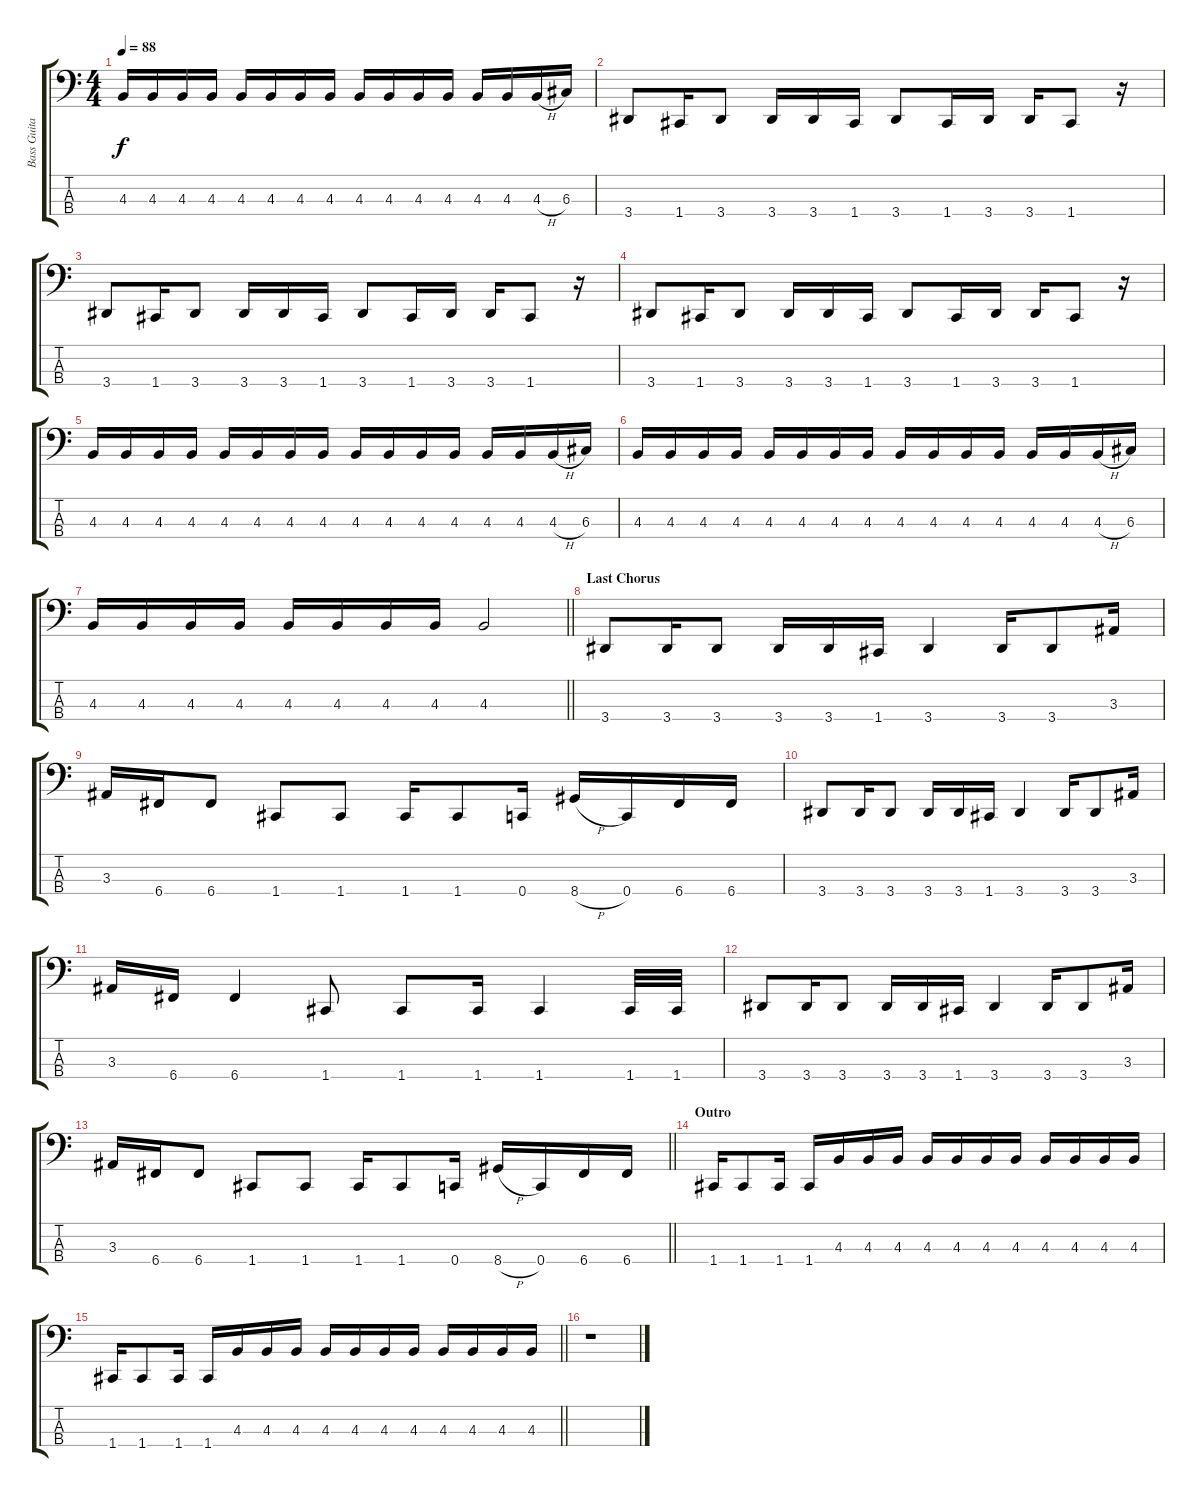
\track ("Bass Guitar" "Bass Guita") {instrument electricbasspick}
\staff {score tabs}
\tuning (F2 C2 G1 C1) {hide}
\ts (4 4)
\tempo 88
\clef f4
\ks c
4.3.16{dy f} 4.3.16 4.3.16 4.3.16 4.3.16 4.3.16 4.3.16 4.3.16 4.3.16 4.3.16 4.3.16 4.3.16 4.3.16 4.3.16 4.3{h}.16 6.3.16 |
3.4.8 1.4.16 3.4.8 3.4.16 3.4.16 1.4.16 3.4.8 1.4.16 3.4.16 3.4.16 1.4.8 r.16 |
3.4.8 1.4.16 3.4.8 3.4.16 3.4.16 1.4.16 3.4.8 1.4.16 3.4.16 3.4.16 1.4.8 r.16 |
3.4.8 1.4.16 3.4.8 3.4.16 3.4.16 1.4.16 3.4.8 1.4.16 3.4.16 3.4.16 1.4.8 r.16 |
4.3.16 4.3.16 4.3.16 4.3.16 4.3.16 4.3.16 4.3.16 4.3.16 4.3.16 4.3.16 4.3.16 4.3.16 4.3.16 4.3.16 4.3{h}.16 6.3.16 |
4.3.16 4.3.16 4.3.16 4.3.16 4.3.16 4.3.16 4.3.16 4.3.16 4.3.16 4.3.16 4.3.16 4.3.16 4.3.16 4.3.16 4.3{h}.16 6.3.16 |
\barLineRight lightlight
4.3.16 4.3.16 4.3.16 4.3.16 4.3.16 4.3.16 4.3.16 4.3.16 4.3.2 |
\section ("" "Last Chorus")
3.4.8 3.4.16 3.4.8 3.4.16 3.4.16 1.4.16 3.4.4 3.4.16 3.4.8 3.3.16 |
3.3.16 6.4.16 6.4.8 1.4.8 1.4.8 1.4.16 1.4.8 0.4.16 8.4{h}.16 0.4.16 6.4.16 6.4.16 |
3.4.8 3.4.16 3.4.8 3.4.16 3.4.16 1.4.16 3.4.4 3.4.16 3.4.8 3.3.16 |
3.3.16 6.4.16 6.4.4 1.4.8 1.4.8 1.4.16 1.4.4 1.4.32 1.4.32 |
3.4.8 3.4.16 3.4.8 3.4.16 3.4.16 1.4.16 3.4.4 3.4.16 3.4.8 3.3.16 |
\barLineRight lightlight
3.3.16 6.4.16 6.4.8 1.4.8 1.4.8 1.4.16 1.4.8 0.4.16 8.4{h}.16 0.4.16 6.4.16 6.4.16 |
\section ("" "Outro")
1.4.16 1.4.8 1.4.16 1.4.16 4.3.16 4.3.16 4.3.16 4.3.16 4.3.16 4.3.16 4.3.16 4.3.16 4.3.16 4.3.16 4.3.16 |
\barLineRight lightlight
1.4.16 1.4.8 1.4.16 1.4.16 4.3.16 4.3.16 4.3.16 4.3.16 4.3.16 4.3.16 4.3.16 4.3.16 4.3.16 4.3.16 4.3.16 |
r.1
